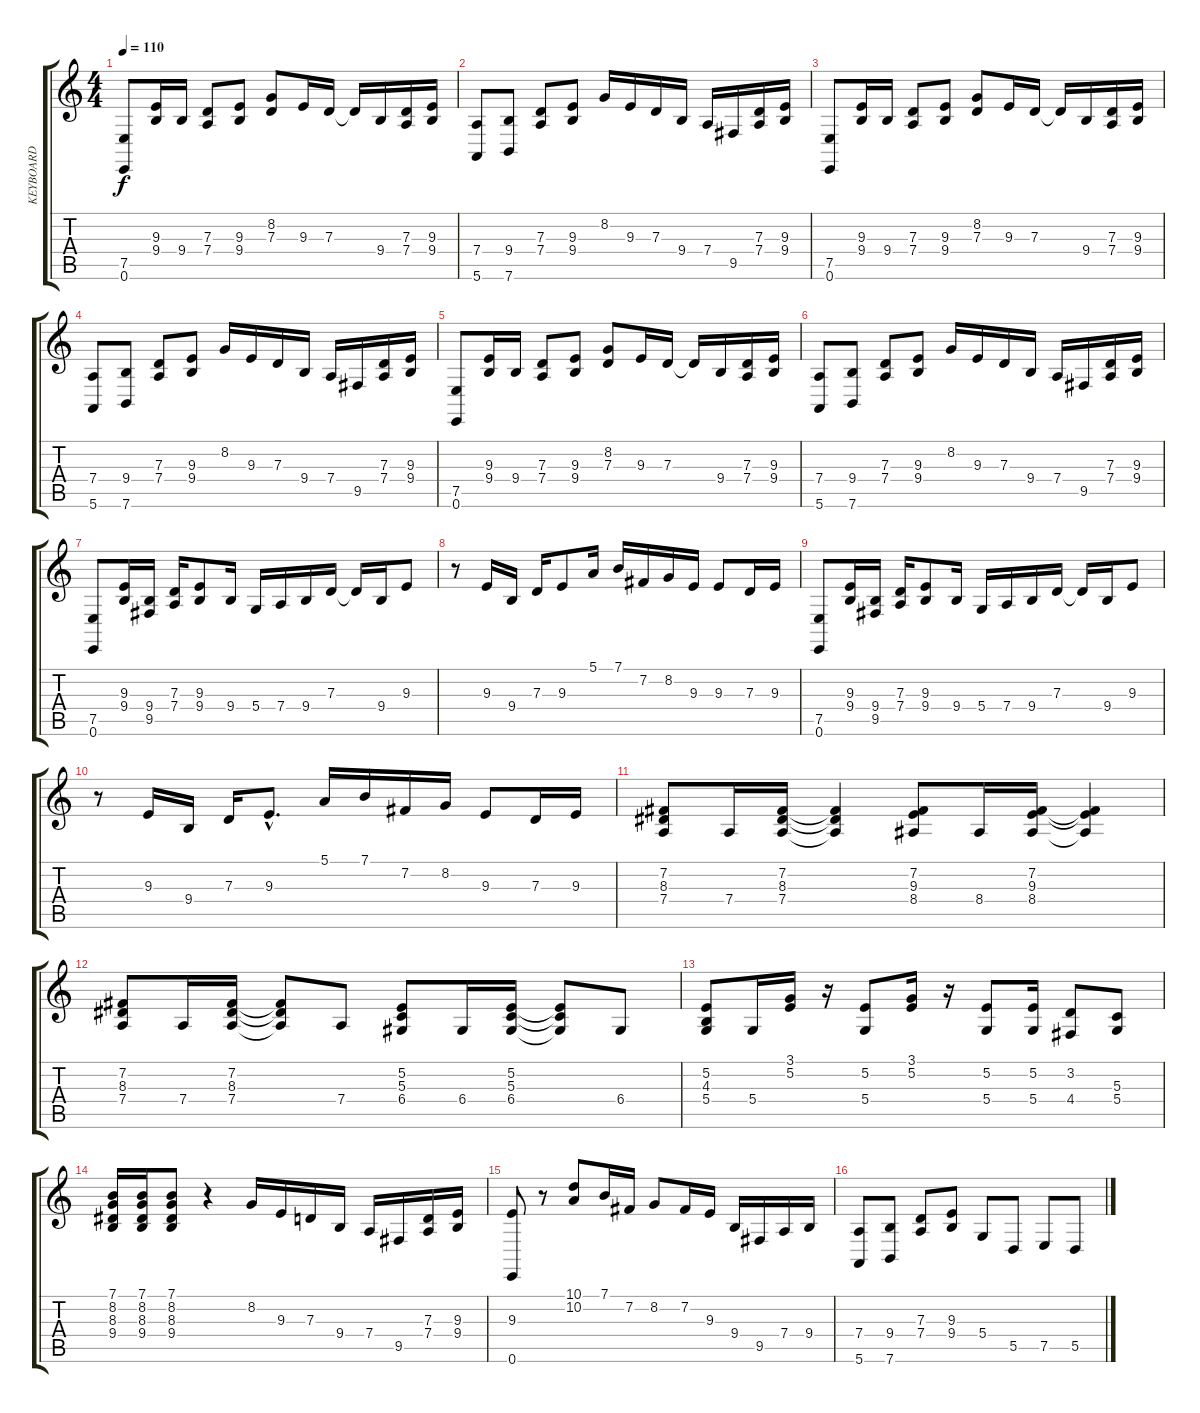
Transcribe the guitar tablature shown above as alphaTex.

\track ("KEYBOARD" "KEYBOARD") {instrument drawbarorgan}
\staff {score tabs}
\tuning (E4 B3 G3 D3 A2 E2) {hide}
\ts (4 4)
\tempo 110
\clef g2
\ks c
(7.5 0.6).8{dy f} (9.3 9.4).16 9.4.16 (7.3 7.4).8 (9.3 9.4).8 (8.2 7.3).8 9.3.16 7.3.16 7.3{t}.16 9.4.16 (7.3 7.4).16 (9.3 9.4).16 |
(7.4 5.6).8 (9.4 7.6).8 (7.3 7.4).8 (9.3 9.4).8 8.2.16 9.3.16 7.3.16 9.4.16 7.4.16 9.5.16 (7.3 7.4).16 (9.3 9.4).16 |
(7.5 0.6).8 (9.3 9.4).16 9.4.16 (7.3 7.4).8 (9.3 9.4).8 (8.2 7.3).8 9.3.16 7.3.16 7.3{t}.16 9.4.16 (7.3 7.4).16 (9.3 9.4).16 |
(7.4 5.6).8 (9.4 7.6).8 (7.3 7.4).8 (9.3 9.4).8 8.2.16 9.3.16 7.3.16 9.4.16 7.4.16 9.5.16 (7.3 7.4).16 (9.3 9.4).16 |
(7.5 0.6).8 (9.3 9.4).16 9.4.16 (7.3 7.4).8 (9.3 9.4).8 (8.2 7.3).8 9.3.16 7.3.16 7.3{t}.16 9.4.16 (7.3 7.4).16 (9.3 9.4).16 |
(7.4 5.6).8 (9.4 7.6).8 (7.3 7.4).8 (9.3 9.4).8 8.2.16 9.3.16 7.3.16 9.4.16 7.4.16 9.5.16 (7.3 7.4).16 (9.3 9.4).16 |
(7.5 0.6).8 (9.3 9.4).16 (9.4 9.5).16 (7.3 7.4).16 (9.3 9.4).8 9.4.16 5.4.16 7.4.16 9.4.16 7.3.16 7.3{t}.16 9.4.16 9.3.8 |
r.8 9.3.16 9.4.16 7.3.16 9.3.8 5.1.16 7.1.16 7.2.16 8.2.16 9.3.16 9.3.8 7.3.16 9.3.16 |
(7.5 0.6).8 (9.3 9.4).16 (9.4 9.5).16 (7.3 7.4).16 (9.3 9.4).8 9.4.16 5.4.16 7.4.16 9.4.16 7.3.16 7.3{t}.16 9.4.16 9.3.8 |
r.8 9.3.16 9.4.16 7.3.16 9.3{hac}.8{d} 5.1.16 7.1.16 7.2.16 8.2.16 9.3.8 7.3.16 9.3.16 |
(7.2 8.3 7.4).8 7.4.16 (7.2 8.3 7.4).16 (7.2{t} 8.3{t} 7.4{t}).4 (7.2 9.3 8.4).8 8.4.16 (7.2 9.3 8.4).16 (7.2{t} 9.3{t} 8.4{t}).4 |
(7.2 8.3 7.4).8 7.4.16 (7.2 8.3 7.4).16 (7.2{t} 8.3{t} 7.4{t}).8 7.4.8 (5.2 5.3 6.4).8 6.4.16 (5.2 5.3 6.4).16 (5.2{t} 5.3{t} 6.4{t}).8 6.4.8 |
(5.2 4.3 5.4).8 5.4.16 (3.1 5.2).16 r.16 (5.2 5.4).8 (3.1 5.2).16 r.16 (5.2 5.4).8 (5.2 5.4).16 (3.2 4.4).8 (5.3 5.4).8 |
(7.1 8.2 8.3 9.4).16 (7.1 8.2 8.3 9.4).16 (7.1 8.2 8.3 9.4).8 r.4 8.2.16 9.3.16 7.3.16 9.4.16 7.4.16 9.5.16 (7.3 7.4).16 (9.3 9.4).16 |
(9.3 0.6).8 r.8 (10.1 10.2).8 7.1.16 7.2.16 8.2.8 7.2.16 9.3.16 9.4.16 9.5.16 7.4.16 9.4.16 |
(7.4 5.6).8 (9.4 7.6).8 (7.3 7.4).8 (9.3 9.4).8 5.4.8 5.5.8 7.5.8 5.5.8
